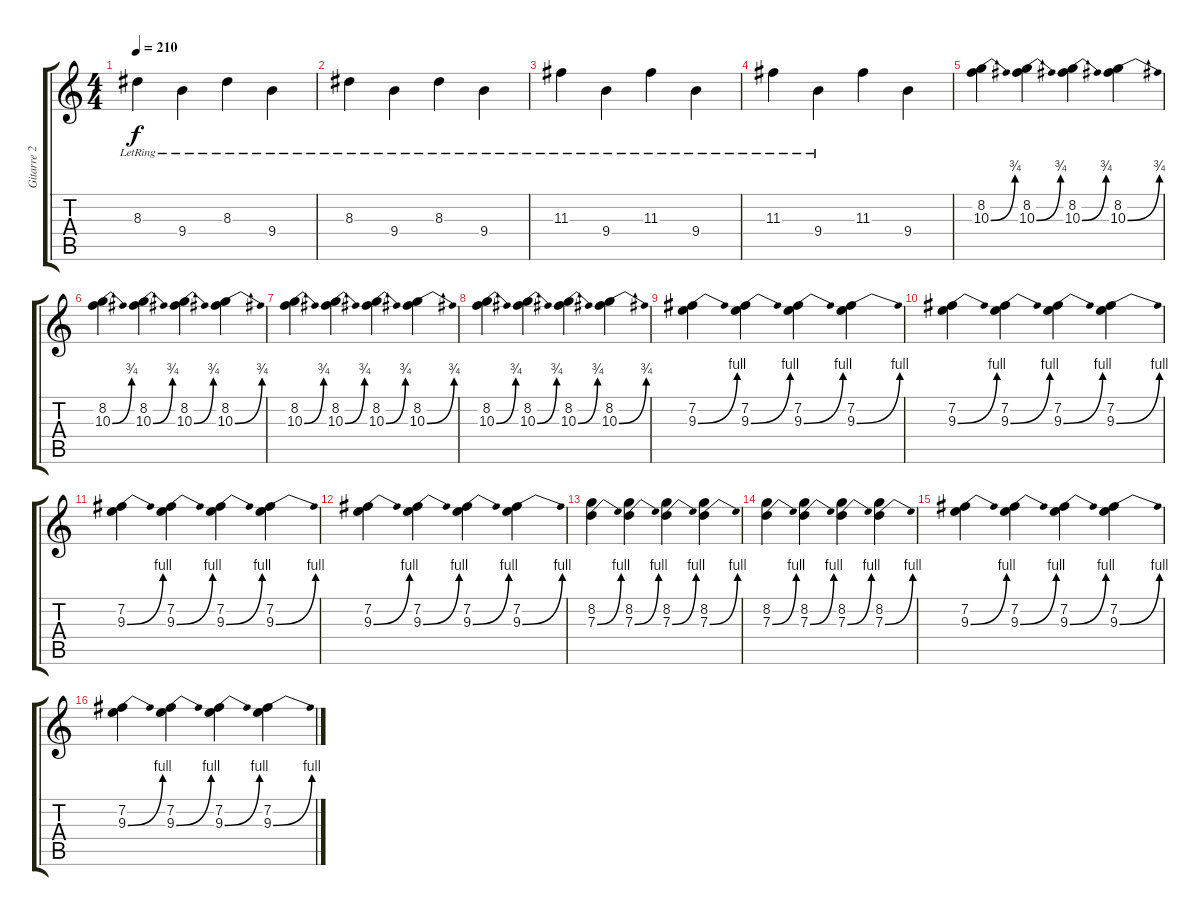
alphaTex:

\track ("Gitarre 2" "Gitarre 2") {instrument distortionguitar}
\staff {score tabs}
\tuning (E4 B3 G3 D3 A2 E2) {hide}
\ts (4 4)
\tempo 210
\clef g2
\ks c
8.3{lr}.4{dy f} 9.4{lr}.4 8.3{lr}.4 9.4{lr}.4 |
8.3{lr}.4 9.4{lr}.4 8.3{lr}.4 9.4{lr}.4 |
11.3{lr}.4 9.4{lr}.4 11.3{lr}.4 9.4{lr}.4 |
11.3{lr}.4 9.4{lr}.4 11.3.4 9.4.4 |
(8.2 10.3{be (bend 0 0 60 3)}).4 (8.2 10.3{be (bend 0 0 60 3)}).4 (8.2 10.3{be (bend 0 0 60 3)}).4 (8.2 10.3{be (bend 0 0 60 3)}).4 |
(8.2 10.3{be (bend 0 0 60 3)}).4 (8.2 10.3{be (bend 0 0 60 3)}).4 (8.2 10.3{be (bend 0 0 60 3)}).4 (8.2 10.3{be (bend 0 0 60 3)}).4 |
(8.2 10.3{be (bend 0 0 60 3)}).4 (8.2 10.3{be (bend 0 0 60 3)}).4 (8.2 10.3{be (bend 0 0 60 3)}).4 (8.2 10.3{be (bend 0 0 60 3)}).4 |
(8.2 10.3{be (bend 0 0 60 3)}).4 (8.2 10.3{be (bend 0 0 60 3)}).4 (8.2 10.3{be (bend 0 0 60 3)}).4 (8.2 10.3{be (bend 0 0 60 3)}).4 |
(7.2 9.3{be (bend 0 0 60 4)}).4 (7.2 9.3{be (bend 0 0 60 4)}).4 (7.2 9.3{be (bend 0 0 60 4)}).4 (7.2 9.3{be (bend 0 0 60 4)}).4 |
(7.2 9.3{be (bend 0 0 60 4)}).4 (7.2 9.3{be (bend 0 0 60 4)}).4 (7.2 9.3{be (bend 0 0 60 4)}).4 (7.2 9.3{be (bend 0 0 60 4)}).4 |
(7.2 9.3{be (bend 0 0 60 4)}).4 (7.2 9.3{be (bend 0 0 60 4)}).4 (7.2 9.3{be (bend 0 0 60 4)}).4 (7.2 9.3{be (bend 0 0 60 4)}).4 |
(7.2 9.3{be (bend 0 0 60 4)}).4 (7.2 9.3{be (bend 0 0 60 4)}).4 (7.2 9.3{be (bend 0 0 60 4)}).4 (7.2 9.3{be (bend 0 0 60 4)}).4 |
(8.2 7.3{be (bend 0 0 60 4)}).4 (8.2 7.3{be (bend 0 0 60 4)}).4 (8.2 7.3{be (bend 0 0 60 4)}).4 (8.2 7.3{be (bend 0 0 60 4)}).4 |
(8.2 7.3{be (bend 0 0 60 4)}).4 (8.2 7.3{be (bend 0 0 60 4)}).4 (8.2 7.3{be (bend 0 0 60 4)}).4 (8.2 7.3{be (bend 0 0 60 4)}).4 |
(7.2 9.3{be (bend 0 0 60 4)}).4 (7.2 9.3{be (bend 0 0 60 4)}).4 (7.2 9.3{be (bend 0 0 60 4)}).4 (7.2 9.3{be (bend 0 0 60 4)}).4 |
(7.2 9.3{be (bend 0 0 60 4)}).4 (7.2 9.3{be (bend 0 0 60 4)}).4 (7.2 9.3{be (bend 0 0 60 4)}).4 (7.2 9.3{be (bend 0 0 60 4)}).4
